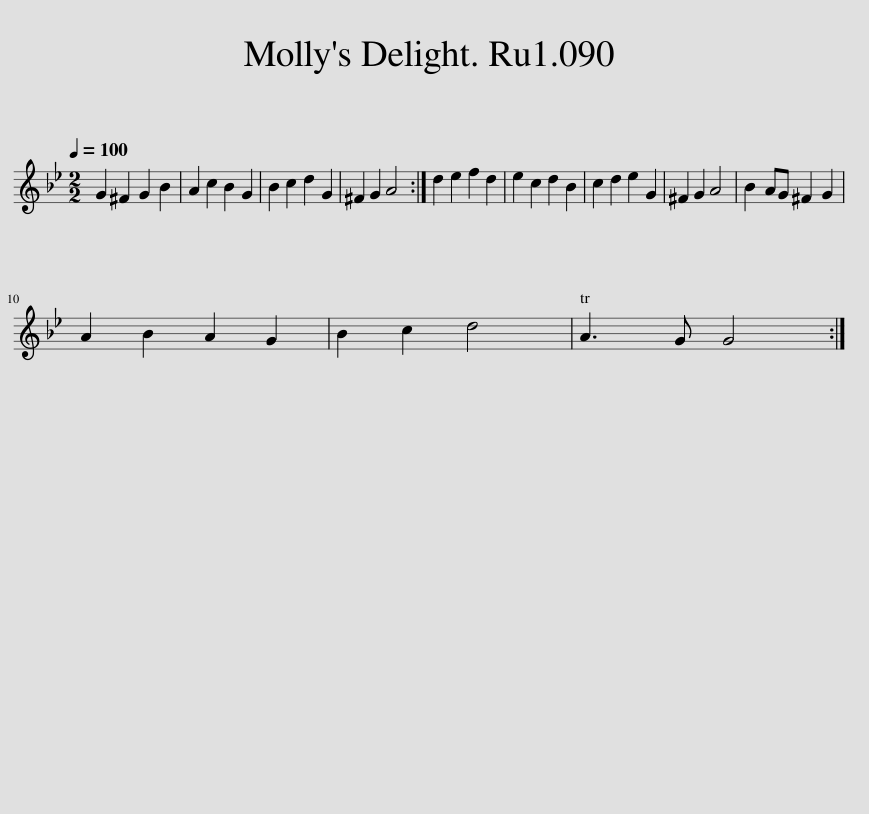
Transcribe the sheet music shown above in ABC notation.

X:1
L:1/8
Q:1/4=100
M:2/2
I:linebreak $
K:Gmin
V:1 treble
V:1
 G2 ^F2 G2 B2 | A2 c2 B2 G2 | B2 c2 d2 G2 | ^F2 G2 A4 :| d2 e2 f2 d2 | %5
 e2 c2 d2 B2 | c2 d2 e2 G2 | ^F2 G2 A4 | B2 AG ^F2 G2 |$ A2 B2 A2 G2 | %10
 B2 c2 d4 | A3 G G4 :| %12
